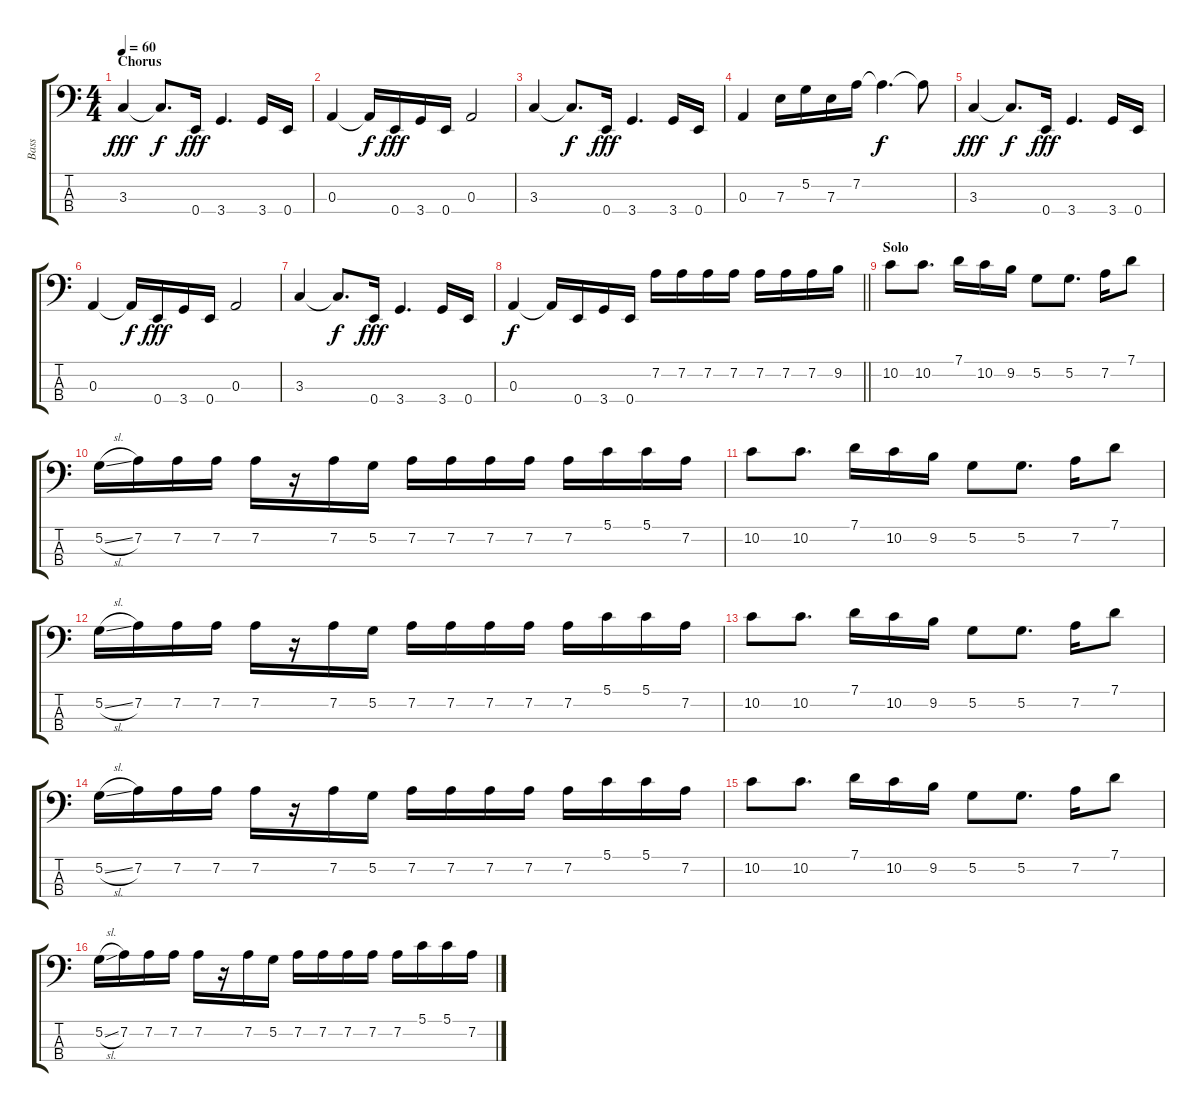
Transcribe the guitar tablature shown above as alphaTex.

\track ("Bass" "Bass") {instrument electricbassfinger}
\staff {score tabs}
\tuning (G2 D2 A1 E1) {hide}
\ts (4 4)
\section ("" "Chorus")
\tempo 60
\clef f4
\ks c
3.3.4{dy fff} 3.3{t}.8{d dy f} 0.4.16{dy fff} 3.4.4{d} 3.4.16 0.4.16 |
0.3.4 0.3{t}.16{dy f} 0.4.16{dy fff} 3.4.16 0.4.16 0.3.2 |
3.3.4 3.3{t}.8{d dy f} 0.4.16{dy fff} 3.4.4{d} 3.4.16 0.4.16 |
0.3.4 7.3.16 5.2.16 7.3.16 7.2.16 7.2{t}.4{d dy f} 7.2{t}.8 |
3.3.4{dy fff} 3.3{t}.8{d dy f} 0.4.16{dy fff} 3.4.4{d} 3.4.16 0.4.16 |
0.3.4 0.3{t}.16{dy f} 0.4.16{dy fff} 3.4.16 0.4.16 0.3.2 |
3.3.4 3.3{t}.8{d dy f} 0.4.16{dy fff} 3.4.4{d} 3.4.16 0.4.16 |
\barLineRight lightlight
0.3.4{dy f} 0.3{t}.16 0.4.16 3.4.16 0.4.16 7.2.16 7.2.16 7.2.16 7.2.16 7.2.16 7.2.16 7.2.16 9.2.16 |
\section ("" "Solo")
10.2.8 10.2.8{d} 7.1.16 10.2.16 9.2.16 5.2.8 5.2.8{d} 7.2.16 7.1.8 |
5.2{sl}.16 7.2.16 7.2.16 7.2.16 7.2.16 r.16 7.2.16 5.2.16 7.2.16 7.2.16 7.2.16 7.2.16 7.2.16 5.1.16 5.1.16 7.2.16 |
10.2.8 10.2.8{d} 7.1.16 10.2.16 9.2.16 5.2.8 5.2.8{d} 7.2.16 7.1.8 |
5.2{sl}.16 7.2.16 7.2.16 7.2.16 7.2.16 r.16 7.2.16 5.2.16 7.2.16 7.2.16 7.2.16 7.2.16 7.2.16 5.1.16 5.1.16 7.2.16 |
10.2.8 10.2.8{d} 7.1.16 10.2.16 9.2.16 5.2.8 5.2.8{d} 7.2.16 7.1.8 |
5.2{sl}.16 7.2.16 7.2.16 7.2.16 7.2.16 r.16 7.2.16 5.2.16 7.2.16 7.2.16 7.2.16 7.2.16 7.2.16 5.1.16 5.1.16 7.2.16 |
10.2.8 10.2.8{d} 7.1.16 10.2.16 9.2.16 5.2.8 5.2.8{d} 7.2.16 7.1.8 |
5.2{sl}.16 7.2.16 7.2.16 7.2.16 7.2.16 r.16 7.2.16 5.2.16 7.2.16 7.2.16 7.2.16 7.2.16 7.2.16 5.1.16 5.1.16 7.2.16
